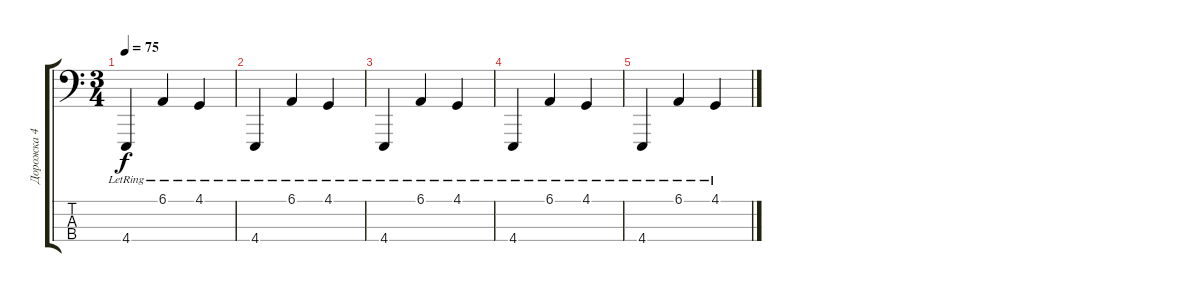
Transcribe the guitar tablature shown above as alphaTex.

\track ("Дорожка 4" "Дорожка 4") {instrument reedorgan}
\staff {score tabs}
\tuning (Eb2 Bb1 F1 C1) {hide}
\ts (3 4)
\tempo 75
\clef f4
\ks c
4.4{lr}.4{dy f} 6.1{lr}.4 4.1{lr}.4 |
4.4{lr}.4 6.1{lr}.4 4.1{lr}.4 |
4.4{lr}.4 6.1{lr}.4 4.1{lr}.4 |
4.4{lr}.4 6.1{lr}.4 4.1{lr}.4 |
4.4{lr}.4 6.1{lr}.4 4.1{lr}.4
